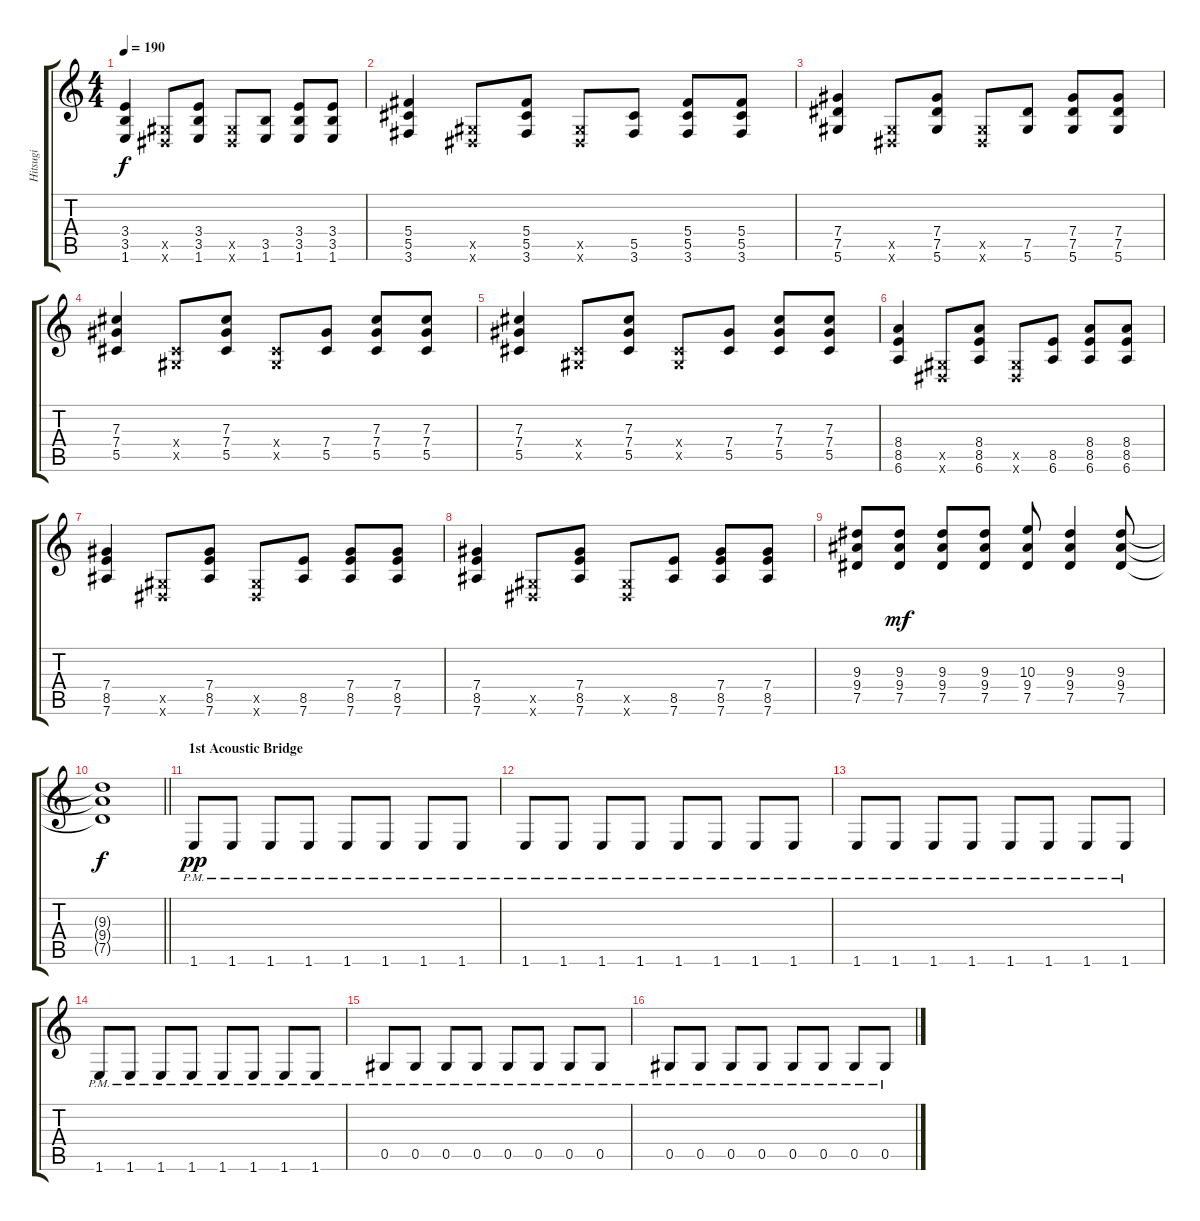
\track ("Hitsugi" "Hitsugi") {instrument distortionguitar}
\staff {score tabs}
\tuning (Eb4 Bb3 Gb3 Db3 Ab2 Eb2) {hide}
\ts (4 4)
\tempo 190
\clef g2
\ks c
(3.4 3.5 1.6).4{dy f} (0.5{x} 0.6{x}).8 (3.4 3.5 1.6).8 (0.5{x} 0.6{x}).8 (3.5 1.6).8 (3.4 3.5 1.6).8 (3.4 3.5 1.6).8 |
(5.4 5.5 3.6).4 (0.5{x} 0.6{x}).8 (5.4 5.5 3.6).8 (0.5{x} 0.6{x}).8 (5.5 3.6).8 (5.4 5.5 3.6).8 (5.4 5.5 3.6).8 |
(7.4 7.5 5.6).4 (0.5{x} 0.6{x}).8 (7.4 7.5 5.6).8 (0.5{x} 0.6{x}).8 (7.5 5.6).8 (7.4 7.5 5.6).8 (7.4 7.5 5.6).8 |
(7.3 7.4 5.5).4 (0.4{x} 0.5{x}).8 (7.3 7.4 5.5).8 (0.4{x} 0.5{x}).8 (7.4 5.5).8 (7.3 7.4 5.5).8 (7.3 7.4 5.5).8 |
(7.3 7.4 5.5).4 (0.4{x} 0.5{x}).8 (7.3 7.4 5.5).8 (0.4{x} 0.5{x}).8 (7.4 5.5).8 (7.3 7.4 5.5).8 (7.3 7.4 5.5).8 |
(8.4 8.5 6.6).4 (0.5{x} 0.6{x}).8 (8.4 8.5 6.6).8 (0.5{x} 0.6{x}).8 (8.5 6.6).8 (8.4 8.5 6.6).8 (8.4 8.5 6.6).8 |
(7.4 8.5 7.6).4 (0.5{x} 0.6{x}).8 (7.4 8.5 7.6).8 (0.5{x} 0.6{x}).8 (8.5 7.6).8 (7.4 8.5 7.6).8 (7.4 8.5 7.6).8 |
(7.4 8.5 7.6).4 (0.5{x} 0.6{x}).8 (7.4 8.5 7.6).8 (0.5{x} 0.6{x}).8 (8.5 7.6).8 (7.4 8.5 7.6).8 (7.4 8.5 7.6).8 |
(9.3 9.4 7.5).8 (9.3 9.4 7.5).8{dy mf} (9.3 9.4 7.5).8 (9.3 9.4 7.5).8 (10.3 9.4 7.5).8 (9.3 9.4 7.5).4 (9.3 9.4 7.5).8 |
\barLineRight lightlight
(9.3{t} 9.4{t} 7.5{t}).1{dy f} |
\section ("" "1st Acoustic Bridge")
1.6{pm}.8{dy pp} 1.6{pm}.8 1.6{pm}.8 1.6{pm}.8 1.6{pm}.8 1.6{pm}.8 1.6{pm}.8 1.6{pm}.8 |
1.6{pm}.8 1.6{pm}.8 1.6{pm}.8 1.6{pm}.8 1.6{pm}.8 1.6{pm}.8 1.6{pm}.8 1.6{pm}.8 |
1.6{pm}.8 1.6{pm}.8 1.6{pm}.8 1.6{pm}.8 1.6{pm}.8 1.6{pm}.8 1.6{pm}.8 1.6{pm}.8 |
1.6{pm}.8 1.6{pm}.8 1.6{pm}.8 1.6{pm}.8 1.6{pm}.8 1.6{pm}.8 1.6{pm}.8 1.6{pm}.8 |
0.5{pm}.8 0.5{pm}.8 0.5{pm}.8 0.5{pm}.8 0.5{pm}.8 0.5{pm}.8 0.5{pm}.8 0.5{pm}.8 |
0.5{pm}.8 0.5{pm}.8 0.5{pm}.8 0.5{pm}.8 0.5{pm}.8 0.5{pm}.8 0.5{pm}.8 0.5{pm}.8
